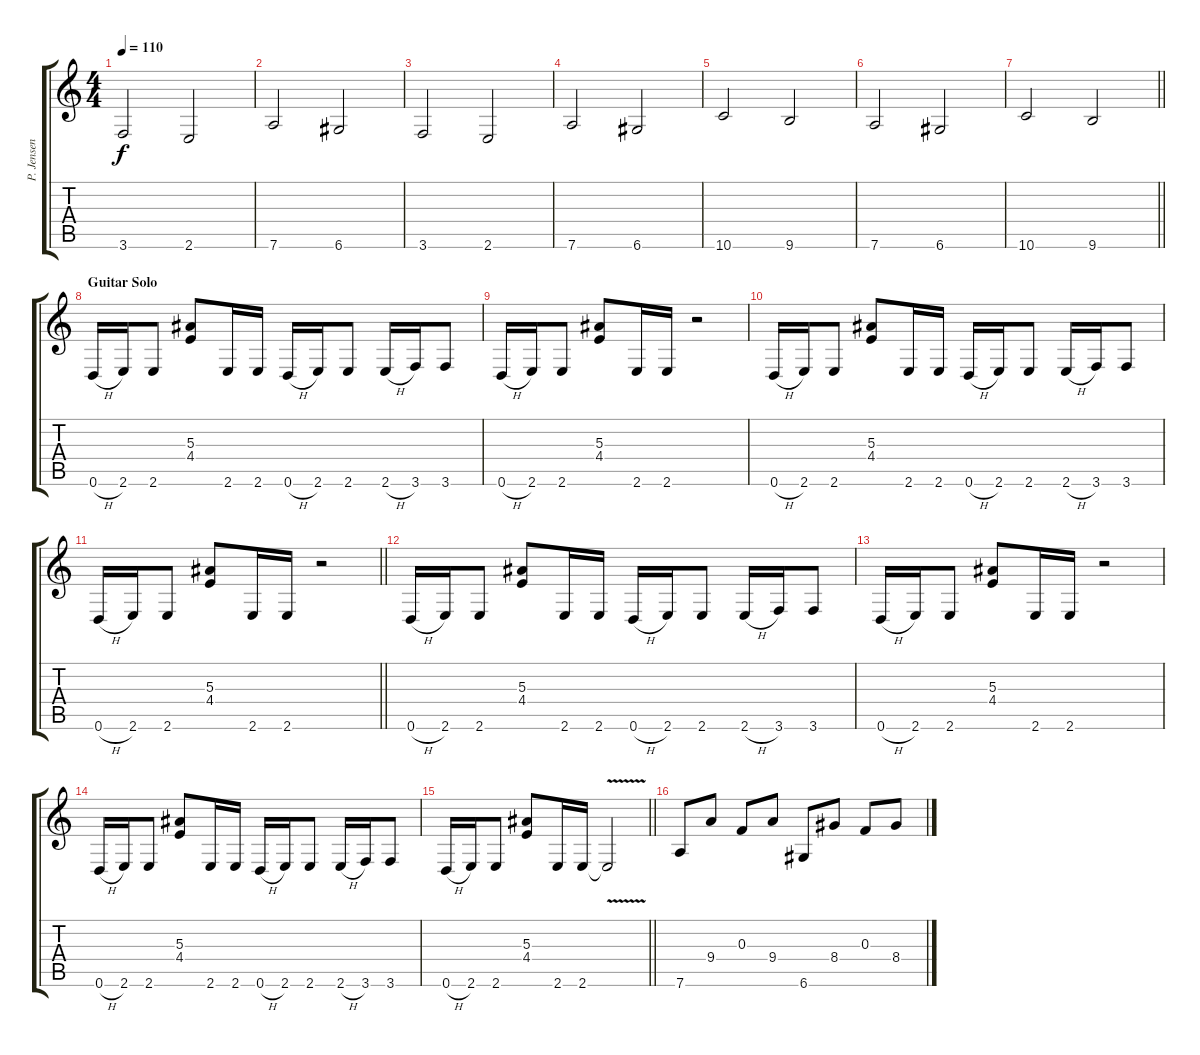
\track ("P. Jensen" "P. Jensen") {instrument distortionguitar}
\staff {score tabs}
\tuning (D4 A3 F3 C3 G2 D2) {hide}
\ts (4 4)
\tempo 110
\clef g2
\ks c
3.6.2{dy f} 2.6.2 |
7.6.2 6.6.2 |
3.6.2 2.6.2 |
7.6.2 6.6.2 |
10.6.2 9.6.2 |
7.6.2 6.6.2 |
\barLineRight lightlight
10.6.2 9.6.2 |
\section ("" "Guitar Solo")
0.6{h}.16 2.6.16 2.6.8 (5.3 4.4).8 2.6.16 2.6.16 0.6{h}.16 2.6.16 2.6.8 2.6{h}.16 3.6.16 3.6.8 |
0.6{h}.16 2.6.16 2.6.8 (5.3 4.4).8 2.6.16 2.6.16 r.2 |
0.6{h}.16 2.6.16 2.6.8 (5.3 4.4).8 2.6.16 2.6.16 0.6{h}.16 2.6.16 2.6.8 2.6{h}.16 3.6.16 3.6.8 |
\barLineRight lightlight
0.6{h}.16 2.6.16 2.6.8 (5.3 4.4).8 2.6.16 2.6.16 r.2 |
0.6{h}.16 2.6.16 2.6.8 (5.3 4.4).8 2.6.16 2.6.16 0.6{h}.16 2.6.16 2.6.8 2.6{h}.16 3.6.16 3.6.8 |
0.6{h}.16 2.6.16 2.6.8 (5.3 4.4).8 2.6.16 2.6.16 r.2 |
0.6{h}.16 2.6.16 2.6.8 (5.3 4.4).8 2.6.16 2.6.16 0.6{h}.16 2.6.16 2.6.8 2.6{h}.16 3.6.16 3.6.8 |
\barLineRight lightlight
0.6{h}.16 2.6.16 2.6.8 (5.3 4.4).8 2.6.16 2.6.16 2.6{v t}.2 |
7.6.8 9.4.8 0.3.8 9.4.8 6.6.8 8.4.8 0.3.8 8.4.8
